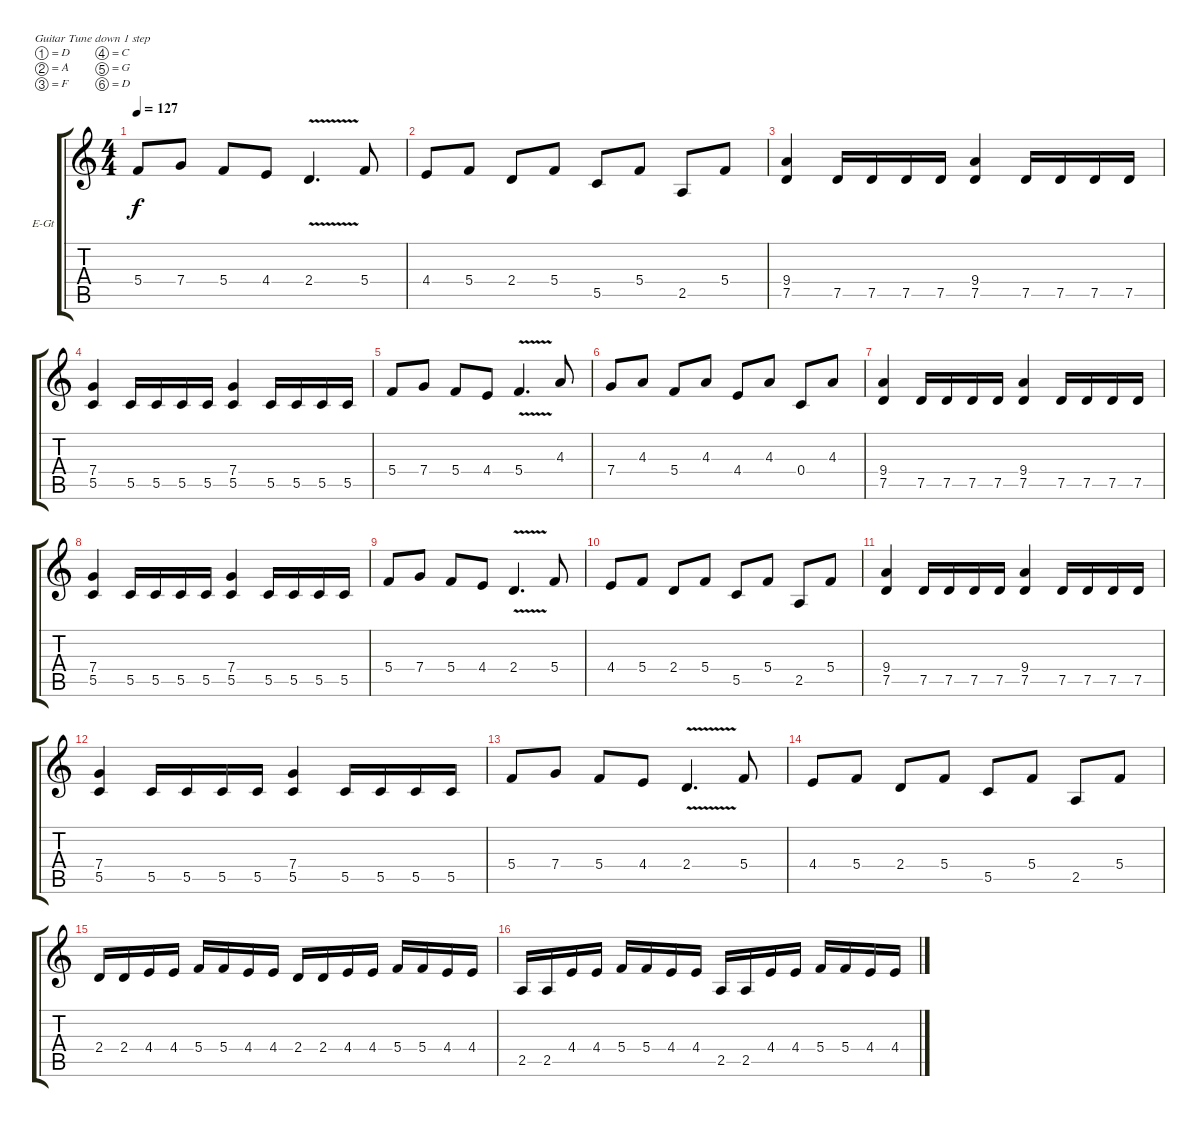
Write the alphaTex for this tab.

\bracketExtendMode groupsimilarinstruments
\firstSystemTrackNameOrientation horizontal
\otherSystemsTrackNameOrientation horizontal
\track ("Rhytm guitar" "E-Gt") {instrument distortionguitar}
\staff {score tabs}
\tuning (D4 A3 F3 C3 G2 D2)
\ts (4 4)
\tempo 127
\clef g2
\ks c
5.4.8{dy f} 7.4.8 5.4.8 4.4.8 2.4{v}.4{d} 5.4.8 |
4.4.8 5.4.8 2.4.8 5.4.8 5.5.8 5.4.8 2.5.8 5.4.8 |
(9.4 7.5).4 7.5.16 7.5.16 7.5.16 7.5.16 (9.4 7.5).4 7.5.16 7.5.16 7.5.16 7.5.16 |
(7.4 5.5).4 5.5.16 5.5.16 5.5.16 5.5.16 (7.4 5.5).4 5.5.16 5.5.16 5.5.16 5.5.16 |
5.4.8 7.4.8 5.4.8 4.4.8 5.4{v}.4{d} 4.3.8 |
7.4.8 4.3.8 5.4.8 4.3.8 4.4.8 4.3.8 0.4.8 4.3.8 |
(9.4 7.5).4 7.5.16 7.5.16 7.5.16 7.5.16 (9.4 7.5).4 7.5.16 7.5.16 7.5.16 7.5.16 |
(7.4 5.5).4 5.5.16 5.5.16 5.5.16 5.5.16 (7.4 5.5).4 5.5.16 5.5.16 5.5.16 5.5.16 |
5.4.8 7.4.8 5.4.8 4.4.8 2.4{v}.4{d} 5.4.8 |
4.4.8 5.4.8 2.4.8 5.4.8 5.5.8 5.4.8 2.5.8 5.4.8 |
(9.4 7.5).4 7.5.16 7.5.16 7.5.16 7.5.16 (9.4 7.5).4 7.5.16 7.5.16 7.5.16 7.5.16 |
(7.4 5.5).4 5.5.16 5.5.16 5.5.16 5.5.16 (7.4 5.5).4 5.5.16 5.5.16 5.5.16 5.5.16 |
5.4.8 7.4.8 5.4.8 4.4.8 2.4{v}.4{d} 5.4.8 |
4.4.8 5.4.8 2.4.8 5.4.8 5.5.8 5.4.8 2.5.8 5.4.8 |
2.4.16 2.4.16 4.4.16 4.4.16 5.4.16 5.4.16 4.4.16 4.4.16 2.4.16 2.4.16 4.4.16 4.4.16 5.4.16 5.4.16 4.4.16 4.4.16 |
2.5.16 2.5.16 4.4.16 4.4.16 5.4.16 5.4.16 4.4.16 4.4.16 2.5.16 2.5.16 4.4.16 4.4.16 5.4.16 5.4.16 4.4.16 4.4.16
